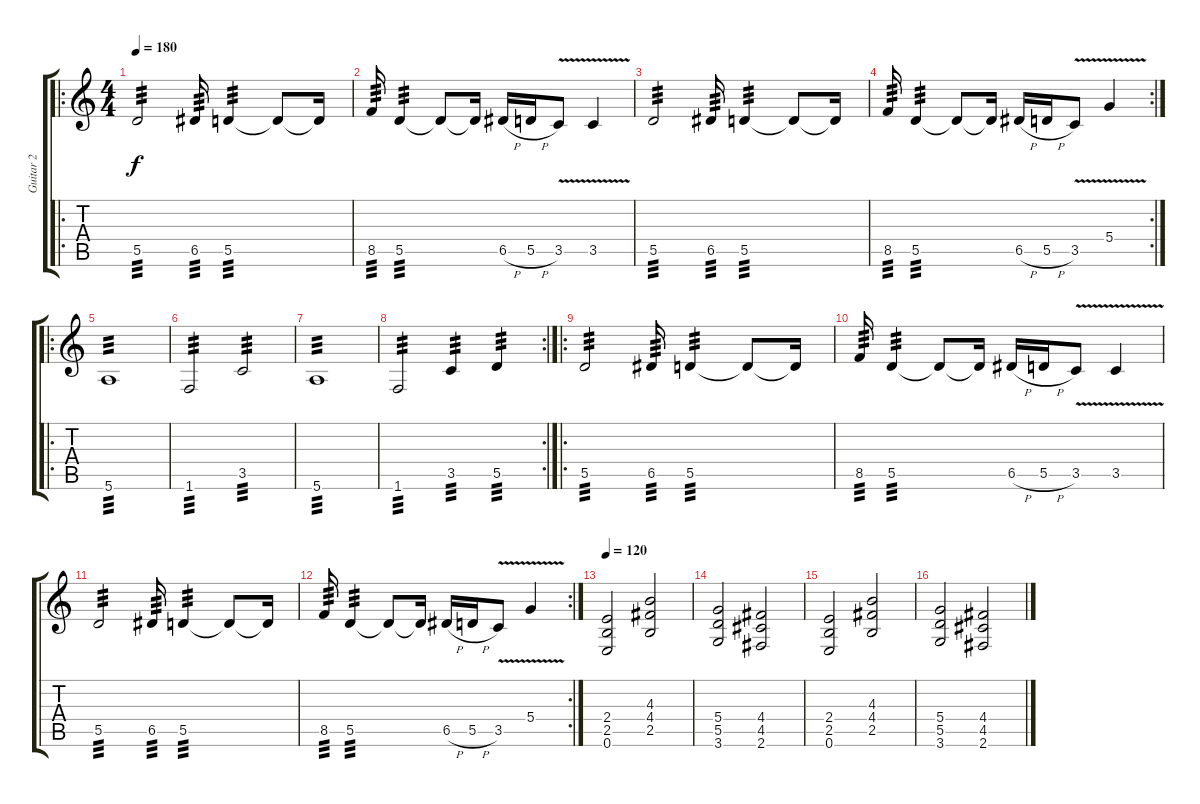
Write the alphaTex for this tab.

\track ("Guitar 2" "Guitar 2") {instrument distortionguitar}
\staff {score tabs}
\tuning (E4 B3 G3 D3 A2 E2) {hide}
\ro
\ts (4 4)
\tempo 180
\clef g2
\ks c
5.5.2{tp 3 dy f} 6.5.16{tp 3} 5.5.4{tp 3} 5.5{t}.8 5.5{t}.16 |
8.5.16{tp 3} 5.5.4{tp 3} 5.5{t}.8 5.5{t}.16 6.5{h}.16 5.5{h}.16 3.5{v}.8 3.5{v}.4 |
5.5.2{tp 3} 6.5.16{tp 3} 5.5.4{tp 3} 5.5{t}.8 5.5{t}.16 |
\rc 2
8.5.16{tp 3} 5.5.4{tp 3} 5.5{t}.8 5.5{t}.16 6.5{h}.16 5.5{h}.16 3.5{v}.8 5.4{v}.4 |
\ro
5.6.1{tp 3} |
1.6.2{tp 3} 3.5.2{tp 3} |
5.6.1{tp 3} |
\rc 2
1.6.2{tp 3} 3.5.4{tp 3} 5.5.4{tp 3} |
\ro
5.5.2{tp 3} 6.5.16{tp 3} 5.5.4{tp 3} 5.5{t}.8 5.5{t}.16 |
8.5.16{tp 3} 5.5.4{tp 3} 5.5{t}.8 5.5{t}.16 6.5{h}.16 5.5{h}.16 3.5{v}.8 3.5{v}.4 |
5.5.2{tp 3} 6.5.16{tp 3} 5.5.4{tp 3} 5.5{t}.8 5.5{t}.16 |
\rc 2
8.5.16{tp 3} 5.5.4{tp 3} 5.5{t}.8 5.5{t}.16 6.5{h}.16 5.5{h}.16 3.5{v}.8 5.4{v}.4 |
\tempo 120
(2.4 2.5 0.6).2 (4.3 4.4 2.5).2 |
(5.4 5.5 3.6).2 (4.4 4.5 2.6).2 |
(2.4 2.5 0.6).2 (4.3 4.4 2.5).2 |
(5.4 5.5 3.6).2 (4.4 4.5 2.6).2
